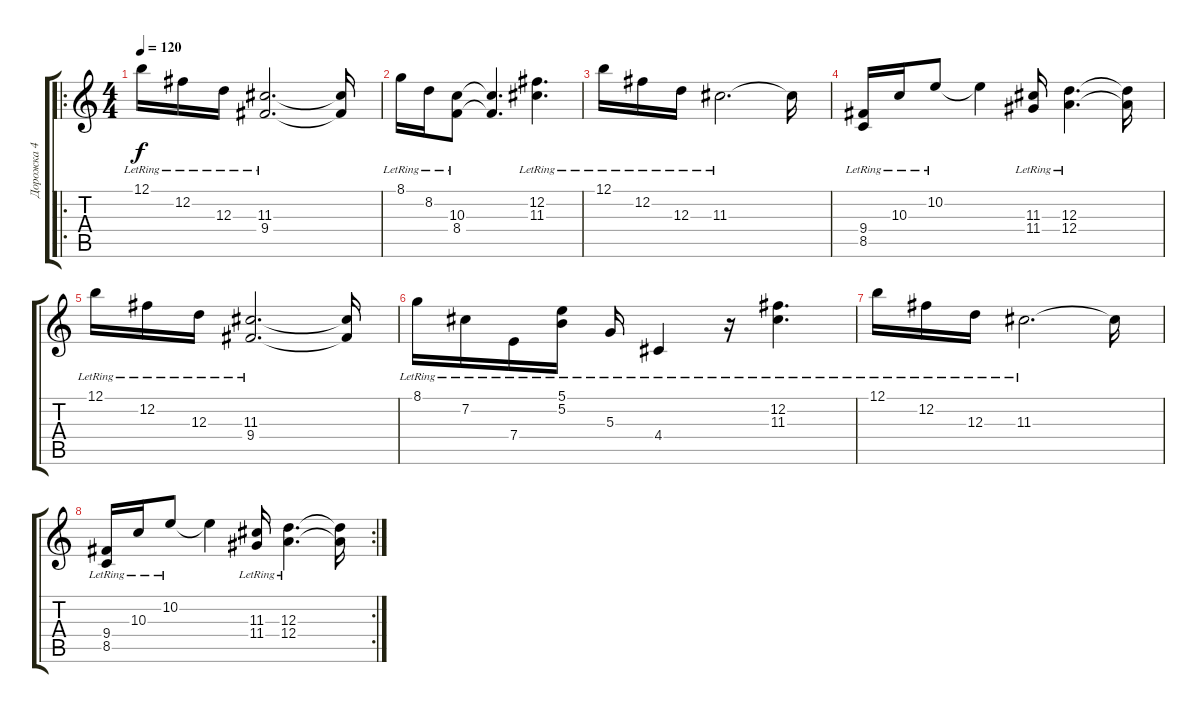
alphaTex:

\track ("Дорожка 4" "Дорожка 4") {instrument acousticguitarsteel}
\staff {score tabs}
\tuning (B3 Gb3 D3 A2 E2 B1) {hide}
\ro
\ts (4 4)
\tempo 120
\clef g2
\ks c
12.1{lr}.16{dy f} 12.2{lr}.16 12.3{lr}.16 (11.3{lr} 9.4).2{d} (11.3{t} 9.4{t}).16 |
8.1{lr}.16 8.2{lr}.16 (10.3 8.4{lr}).8 (10.3{t} 8.4{t}).4{d} (12.2{lr} 11.3).4{d} |
12.1{lr}.16 12.2{lr}.16 12.3{lr}.16 11.3{lr}.2{d} 11.3{t}.16 |
(9.4{lr} 8.5).16 10.3{lr}.16 10.2{lr}.8 10.2{t}.4 (11.3{lr} 11.4).16 (12.3{lr} 12.4).4{d} (12.3{t} 12.4{t}).16 |
12.1{lr}.16 12.2{lr}.16 12.3{lr}.16 (11.3{lr} 9.4).2{d} (11.3{t} 9.4{t}).16 |
8.1{lr}.16 7.2{lr}.16 7.4{lr}.16 (5.1{lr} 5.2).16 5.3{lr}.16 4.4{lr}.4 r.16 (12.2{lr} 11.3).4{d} |
12.1{lr}.16 12.2{lr}.16 12.3{lr}.16 11.3{lr}.2{d} 11.3{t}.16 |
\rc 2
(9.4{lr} 8.5).16 10.3{lr}.16 10.2{lr}.8 10.2{t}.4 (11.3{lr} 11.4).16 (12.3{lr} 12.4).4{d} (12.3{t} 12.4{t}).16
